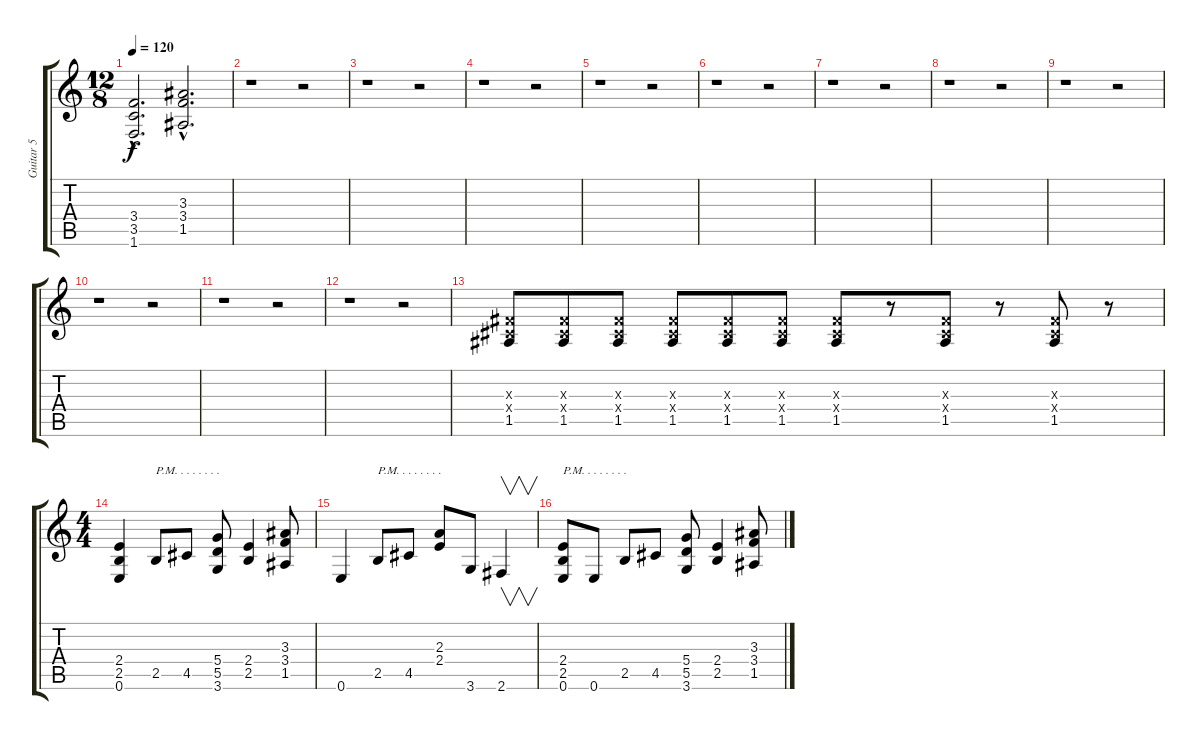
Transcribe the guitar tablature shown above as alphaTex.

\track ("Guitar 5" "Guitar 5") {instrument overdrivenguitar}
\staff {score tabs}
\tuning (E4 B3 G3 D3 A2 E2) {hide}
\ts (12 8)
\tempo 120
\clef g2
\ks c
(3.4{hac} 3.5{hac} 1.6{hac}).2{d dy f} (3.3{hac} 3.4{hac} 1.5{hac}).2{d} |
r.1 r.2 |
r.1 r.2 |
r.1 r.2 |
r.1 r.2 |
r.1 r.2 |
r.1 r.2 |
r.1 r.2 |
r.1 r.2 |
r.1 r.2 |
r.1 r.2 |
r.1 r.2 |
(-1.3{x} -1.4{x} 1.5).8 (-1.3{x} -1.4{x} 1.5).8 (-1.3{x} -1.4{x} 1.5).8 (-1.3{x} -1.4{x} 1.5).8 (-1.3{x} -1.4{x} 1.5).8 (-1.3{x} -1.4{x} 1.5).8 (-1.3{x} -1.4{x} 1.5).8 r.8 (-1.3{x} -1.4{x} 1.5).8 r.8 (-1.3{x} -1.4{x} 1.5).8 r.8 |
\ts (4 4)
(2.4 2.5 0.6).4 2.5.8{txt "P.M. . . . . . . ."} 4.5.8 (5.4 5.5 3.6).8 (2.4 2.5).4 (3.3 3.4 1.5).8 |
0.6.4 2.5.8{txt "P.M. . . . . . . ."} 4.5.8 (2.3 2.4).8 3.6.8 2.6.4{v} |
(2.4 2.5 0.6).8{txt "P.M. . . . . . . ."} 0.6.8 2.5.8 4.5.8 (5.4 5.5 3.6).8 (2.4 2.5).4 (3.3 3.4 1.5).8
